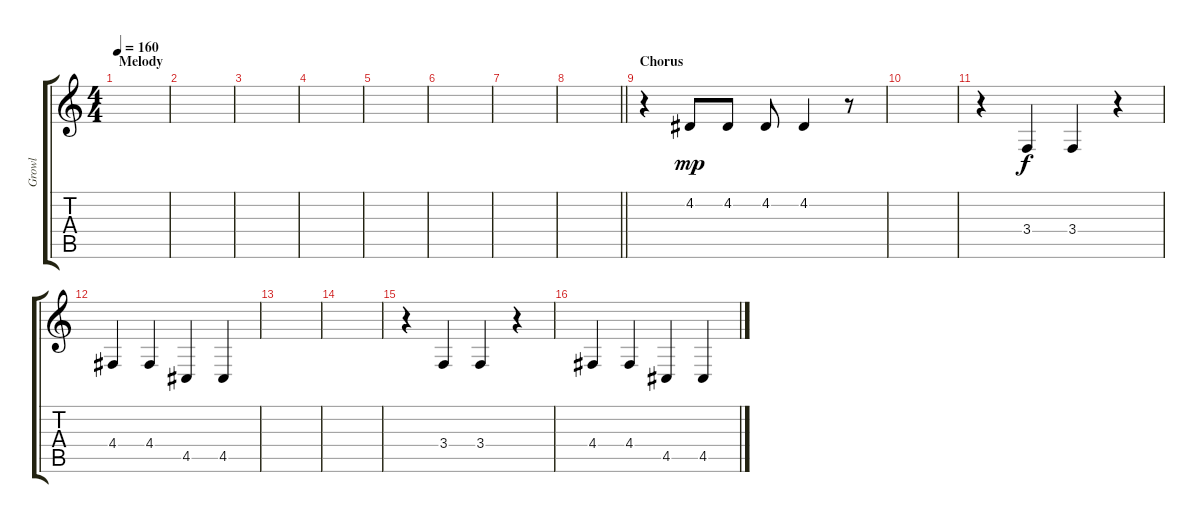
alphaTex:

\track ("Growl" "Growl") {instrument lead6voice}
\staff {score tabs}
\tuning (E4 B3 G3 D3 A2 E2) {hide}
\ts (4 4)
\section ("" "Melody")
\tempo 160
\clef g2
\ks c
|
|
|
|
|
|
|
\barLineRight lightlight
|
\section ("" "Chorus")
r.4 4.2.8{dy mp} 4.2.8 4.2.8 4.2.4 r.8 |
|
r.4 3.4.4{dy f} 3.4.4 r.4 |
4.4.4 4.4.4 4.5.4 4.5.4 |
|
|
r.4 3.4.4 3.4.4 r.4 |
4.4.4 4.4.4 4.5.4 4.5.4
